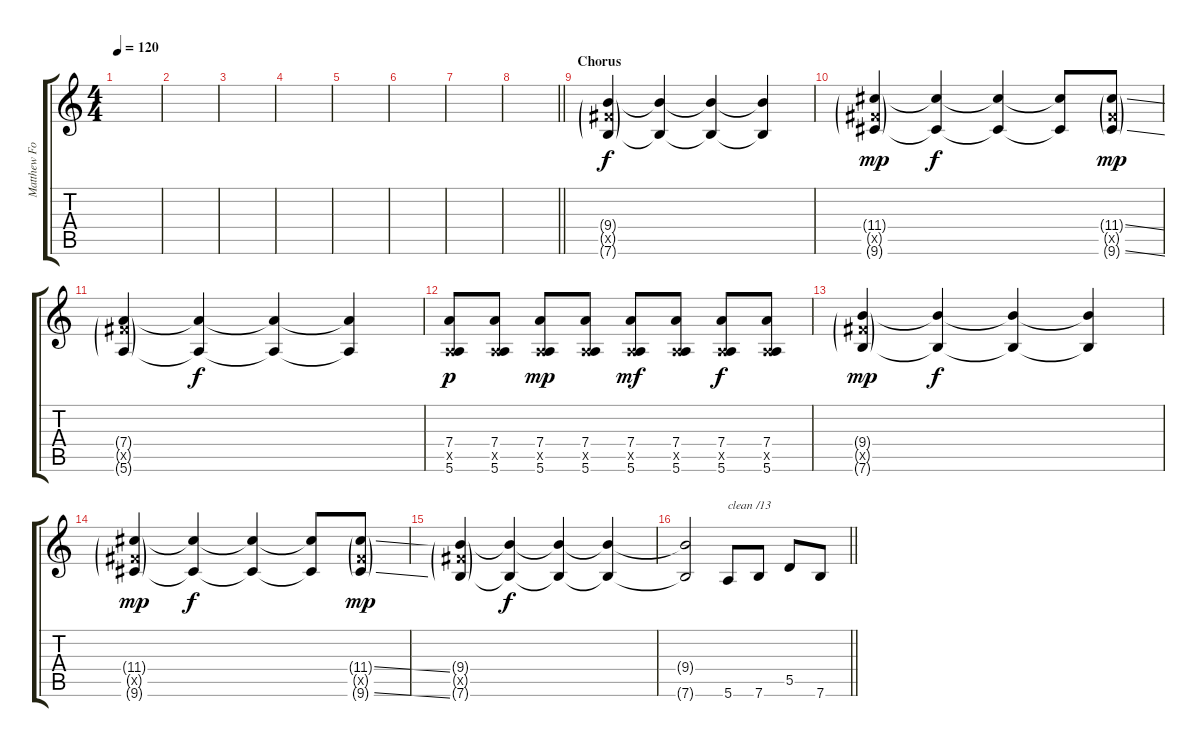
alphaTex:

\track ("Matthew Followill - Guitar II" "Matthew Fo") {instrument electricguitarmuted}
\staff {score tabs}
\tuning (E4 B3 G3 D3 A2 E2) {hide}
\ts (4 4)
\tempo 120
\clef g2
\ks c
|
|
|
|
|
|
|
\barLineRight lightlight
|
\section ("" "Chorus")
(9.4{g} 9.5{g x} 7.6{g}).4 (9.4{t} 7.6{t}).4{dy f} (9.4{t} 7.6{t}).4 (9.4{t} 7.6{t}).4 |
(11.4{g} 9.5{g x} 9.6{g}).4{dy mp} (11.4{t} 9.6{t}).4{dy f} (11.4{t} 9.6{t}).4 (11.4{t} 9.6{t}).8 (11.4{ss g} 9.5{g x} 9.6{ss g}).8{dy mp} |
(7.4{g} 9.5{g x} 5.6{g}).4 (7.4{t} 5.6{t}).4{dy f} (7.4{t} 5.6{t}).4 (7.4{t} 5.6{t}).4 |
(7.4 0.5{x} 5.6).8{dy p} (7.4 0.5{x} 5.6).8 (7.4 0.5{x} 5.6).8{dy mp} (7.4 0.5{x} 5.6).8 (7.4 0.5{x} 5.6).8{dy mf} (7.4 0.5{x} 5.6).8 (7.4 0.5{x} 5.6).8{dy f} (7.4 0.5{x} 5.6).8 |
(9.4{g} 9.5{g x} 7.6{g}).4{dy mp} (9.4{t} 7.6{t}).4{dy f} (9.4{t} 7.6{t}).4 (9.4{t} 7.6{t}).4 |
(11.4{g} 9.5{g x} 9.6{g}).4{dy mp} (11.4{t} 9.6{t}).4{dy f} (11.4{t} 9.6{t}).4 (11.4{t} 9.6{t}).8 (11.4{ss g} 9.5{g x} 9.6{ss g}).8{dy mp} |
(9.4{g} 9.5{g x} 7.6{g}).4 (9.4{t} 7.6{t}).4{dy f} (9.4{t} 7.6{t}).4 (9.4{t} 7.6{t}).4 |
\barLineRight lightlight
(9.4{t} 7.6{t}).2 5.6.8{txt "clean /13" volume 13 instrument electricguitarclean} 7.6.8 5.5.8 7.6.8
